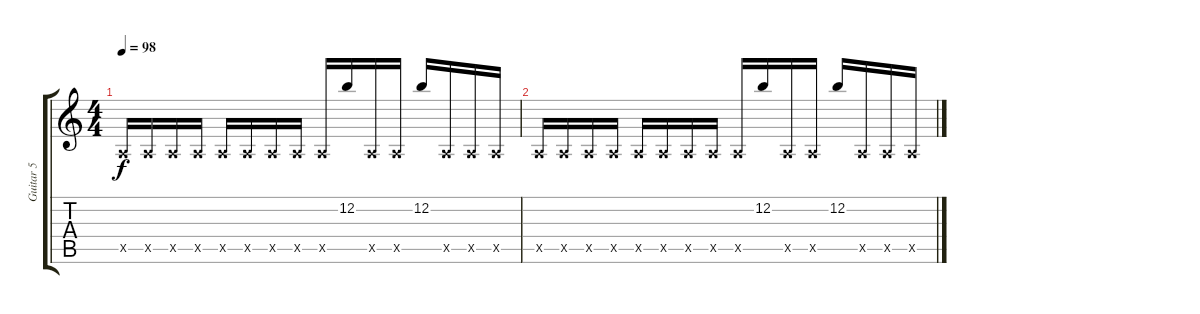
\track ("Guitar 5" "Guitar 5") {instrument distortionguitar}
\staff {score tabs}
\tuning (E4 B3 G3 D3 A2 E2) {hide}
\ts (4 4)
\tempo 98
\clef g2
\ks c
0.5{x}.16{dy f volume 0} 0.5{x}.16 0.5{x}.16 0.5{x}.16 0.5{x}.16 0.5{x}.16 0.5{x}.16 0.5{x}.16 0.5{x}.16 12.2.16 0.5{x}.16 0.5{x}.16 12.2.16 0.5{x}.16 0.5{x}.16 0.5{x}.16 |
0.5{x}.16 0.5{x}.16 0.5{x}.16 0.5{x}.16 0.5{x}.16 0.5{x}.16 0.5{x}.16 0.5{x}.16 0.5{x}.16 12.2.16 0.5{x}.16 0.5{x}.16 12.2.16 0.5{x}.16 0.5{x}.16 0.5{x}.16
